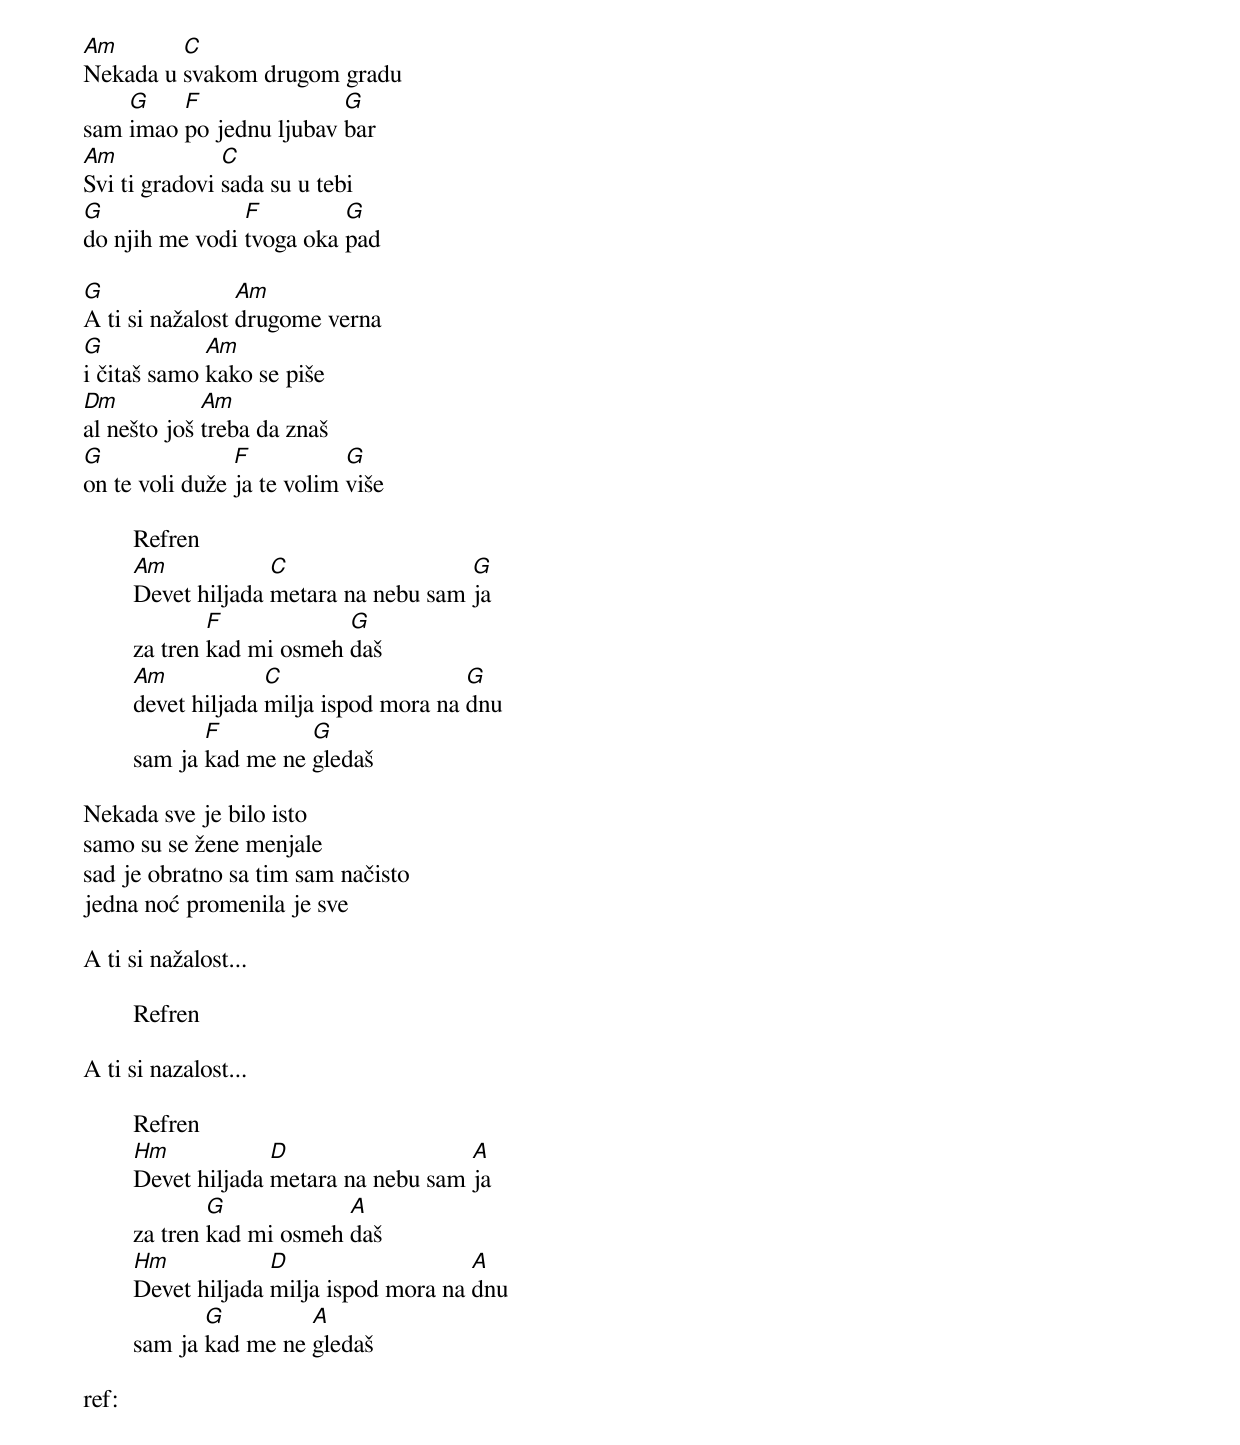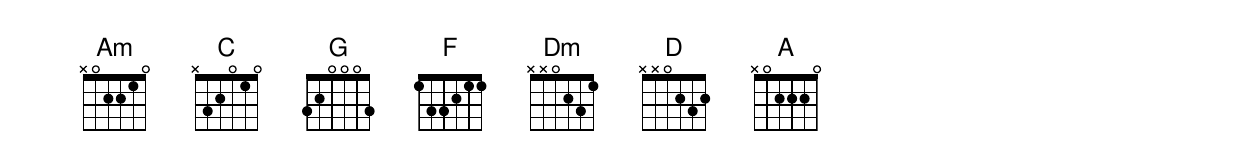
Am       C
Nekada u svakom drugom gradu
    G    F               G
sam imao po jednu ljubav bar
Am             C
Svi ti gradovi sada su u tebi
G               F         G
do njih me vodi tvoga oka pad

G                Am
A ti si nažalost drugome verna
G            Am
i čitaš samo kako se piše
Dm           Am
al nešto još treba da znaš
G               F           G
on te voli duže ja te volim više

	Refren
	Am            C                  G
	Devet hiljada metara na nebu sam ja
	        F            G
	za tren kad mi osmeh daš
	Am            C                   G
	devet hiljada milja ispod mora na dnu
	       F         G
	sam ja kad me ne gledaš

Nekada sve je bilo isto
samo su se žene menjale
sad je obratno sa tim sam načisto
jedna noć promenila je sve

A ti si nažalost...

	Refren

A ti si nazalost...

	Refren
	Hm            D                  A
	Devet hiljada metara na nebu sam ja
	        G            A
	za tren kad mi osmeh daš
	Hm            D                   A
	Devet hiljada milja ispod mora na dnu
	       G         A
	sam ja kad me ne gledaš

ref:
